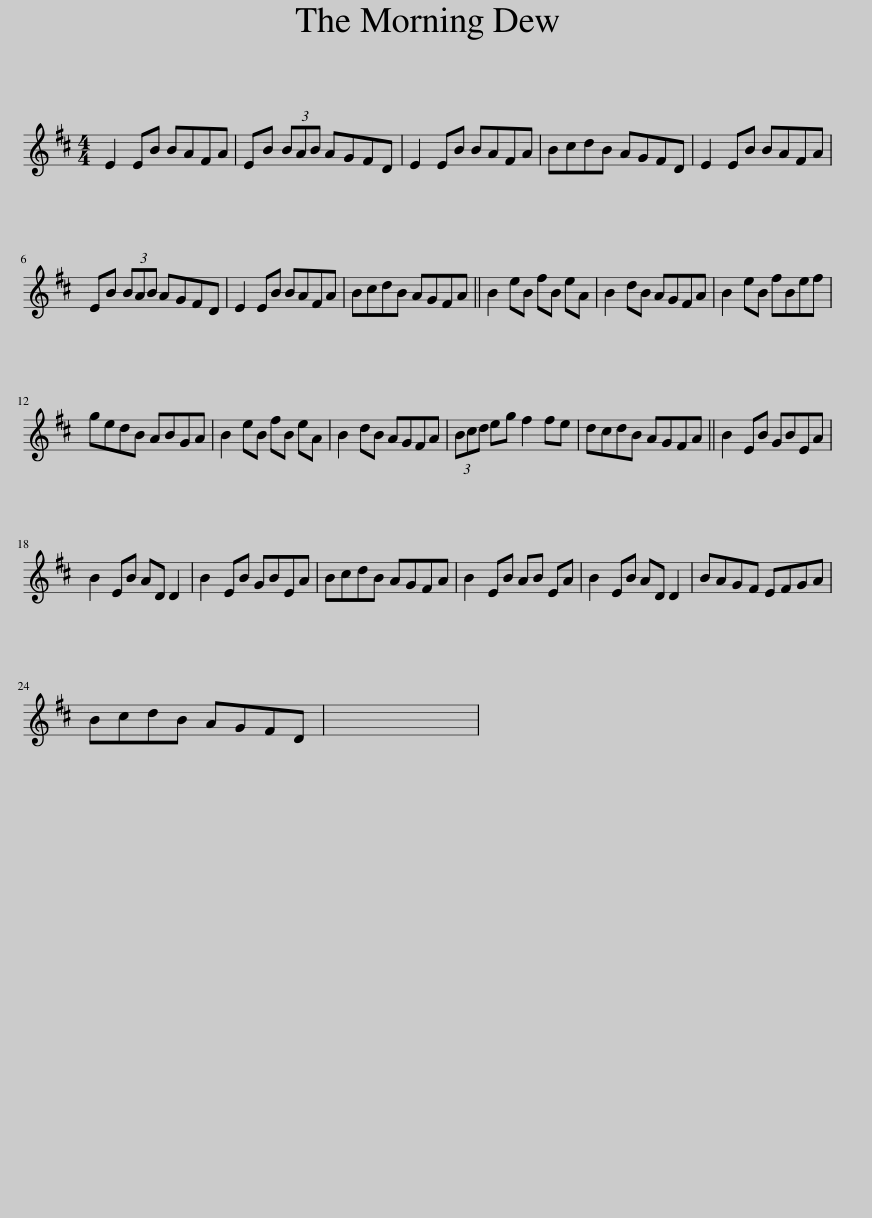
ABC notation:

X:1
L:1/8
M:4/4
I:linebreak $
K:D
V:1 treble
V:1
 E2 EB BAFA | EB (3BAB AGFD | E2 EB BAFA | BcdB AGFD | E2 EB BAFA |$ %5
 EB (3BAB AGFD | E2 EB BAFA | BcdB AGFA || B2 eB fB eA | B2 dB AGFA | %10
 B2 eB fBef |$ gedB ABGA | B2 eB fB eA | B2 dB AGFA | (3Bcd eg f2 fe | %15
 dcdB AGFA || B2 EB GBEA |$ B2 EB AD D2 | B2 EB GBEA | BcdB AGFA | %20
 B2 EB AB EA | B2 EB AD D2 | BAGF EFGA |$ BcdB AGFD | x8 | %25
